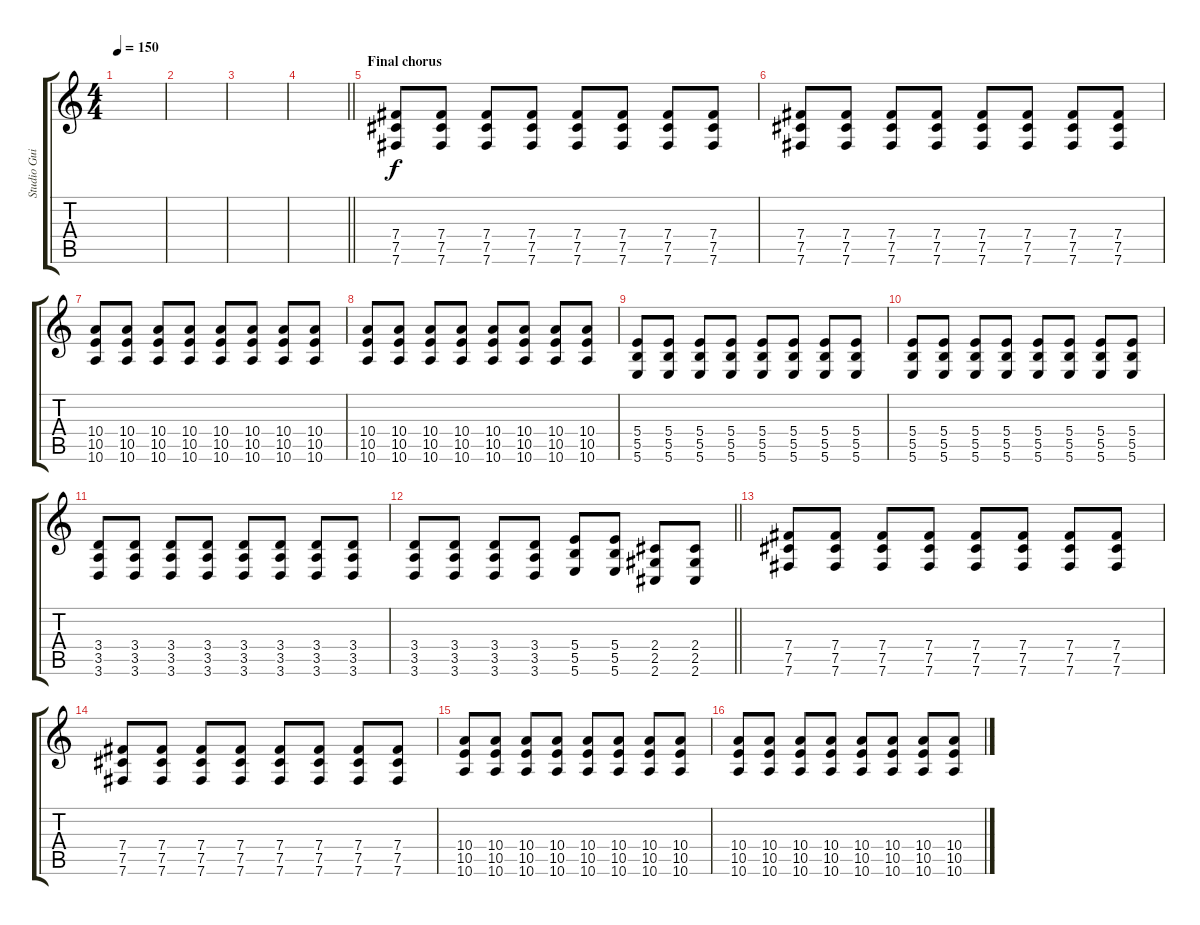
\track ("Studio Guitar" "Studio Gui") {instrument distortionguitar}
\staff {score tabs}
\tuning (Db4 Ab3 E3 B2 Gb2 B1) {hide}
\ts (4 4)
\tempo 150
\clef g2
\ks c
|
|
|
\barLineRight lightlight
|
\section ("" "Final chorus")
(7.4 7.5 7.6).8 (7.4 7.5 7.6).8 (7.4 7.5 7.6).8 (7.4 7.5 7.6).8 (7.4 7.5 7.6).8 (7.4 7.5 7.6).8 (7.4 7.5 7.6).8 (7.4 7.5 7.6).8 |
(7.4 7.5 7.6).8 (7.4 7.5 7.6).8 (7.4 7.5 7.6).8 (7.4 7.5 7.6).8 (7.4 7.5 7.6).8 (7.4 7.5 7.6).8 (7.4 7.5 7.6).8 (7.4 7.5 7.6).8 |
(10.4 10.5 10.6).8 (10.4 10.5 10.6).8 (10.4 10.5 10.6).8 (10.4 10.5 10.6).8 (10.4 10.5 10.6).8 (10.4 10.5 10.6).8 (10.4 10.5 10.6).8 (10.4 10.5 10.6).8 |
(10.4 10.5 10.6).8 (10.4 10.5 10.6).8 (10.4 10.5 10.6).8 (10.4 10.5 10.6).8 (10.4 10.5 10.6).8 (10.4 10.5 10.6).8 (10.4 10.5 10.6).8 (10.4 10.5 10.6).8 |
(5.4 5.5 5.6).8 (5.4 5.5 5.6).8 (5.4 5.5 5.6).8 (5.4 5.5 5.6).8 (5.4 5.5 5.6).8 (5.4 5.5 5.6).8 (5.4 5.5 5.6).8 (5.4 5.5 5.6).8 |
(5.4 5.5 5.6).8 (5.4 5.5 5.6).8 (5.4 5.5 5.6).8 (5.4 5.5 5.6).8 (5.4 5.5 5.6).8 (5.4 5.5 5.6).8 (5.4 5.5 5.6).8 (5.4 5.5 5.6).8 |
(3.4 3.5 3.6).8 (3.4 3.5 3.6).8 (3.4 3.5 3.6).8 (3.4 3.5 3.6).8 (3.4 3.5 3.6).8 (3.4 3.5 3.6).8 (3.4 3.5 3.6).8 (3.4 3.5 3.6).8 |
\barLineRight lightlight
(3.4 3.5 3.6).8 (3.4 3.5 3.6).8 (3.4 3.5 3.6).8 (3.4 3.5 3.6).8 (5.4 5.5 5.6).8 (5.4 5.5 5.6).8 (2.4 2.5 2.6).8 (2.4 2.5 2.6).8 |
(7.4 7.5 7.6).8 (7.4 7.5 7.6).8 (7.4 7.5 7.6).8 (7.4 7.5 7.6).8 (7.4 7.5 7.6).8 (7.4 7.5 7.6).8 (7.4 7.5 7.6).8 (7.4 7.5 7.6).8 |
(7.4 7.5 7.6).8 (7.4 7.5 7.6).8 (7.4 7.5 7.6).8 (7.4 7.5 7.6).8 (7.4 7.5 7.6).8 (7.4 7.5 7.6).8 (7.4 7.5 7.6).8 (7.4 7.5 7.6).8 |
(10.4 10.5 10.6).8 (10.4 10.5 10.6).8 (10.4 10.5 10.6).8 (10.4 10.5 10.6).8 (10.4 10.5 10.6).8 (10.4 10.5 10.6).8 (10.4 10.5 10.6).8 (10.4 10.5 10.6).8 |
(10.4 10.5 10.6).8 (10.4 10.5 10.6).8 (10.4 10.5 10.6).8 (10.4 10.5 10.6).8 (10.4 10.5 10.6).8 (10.4 10.5 10.6).8 (10.4 10.5 10.6).8 (10.4 10.5 10.6).8
